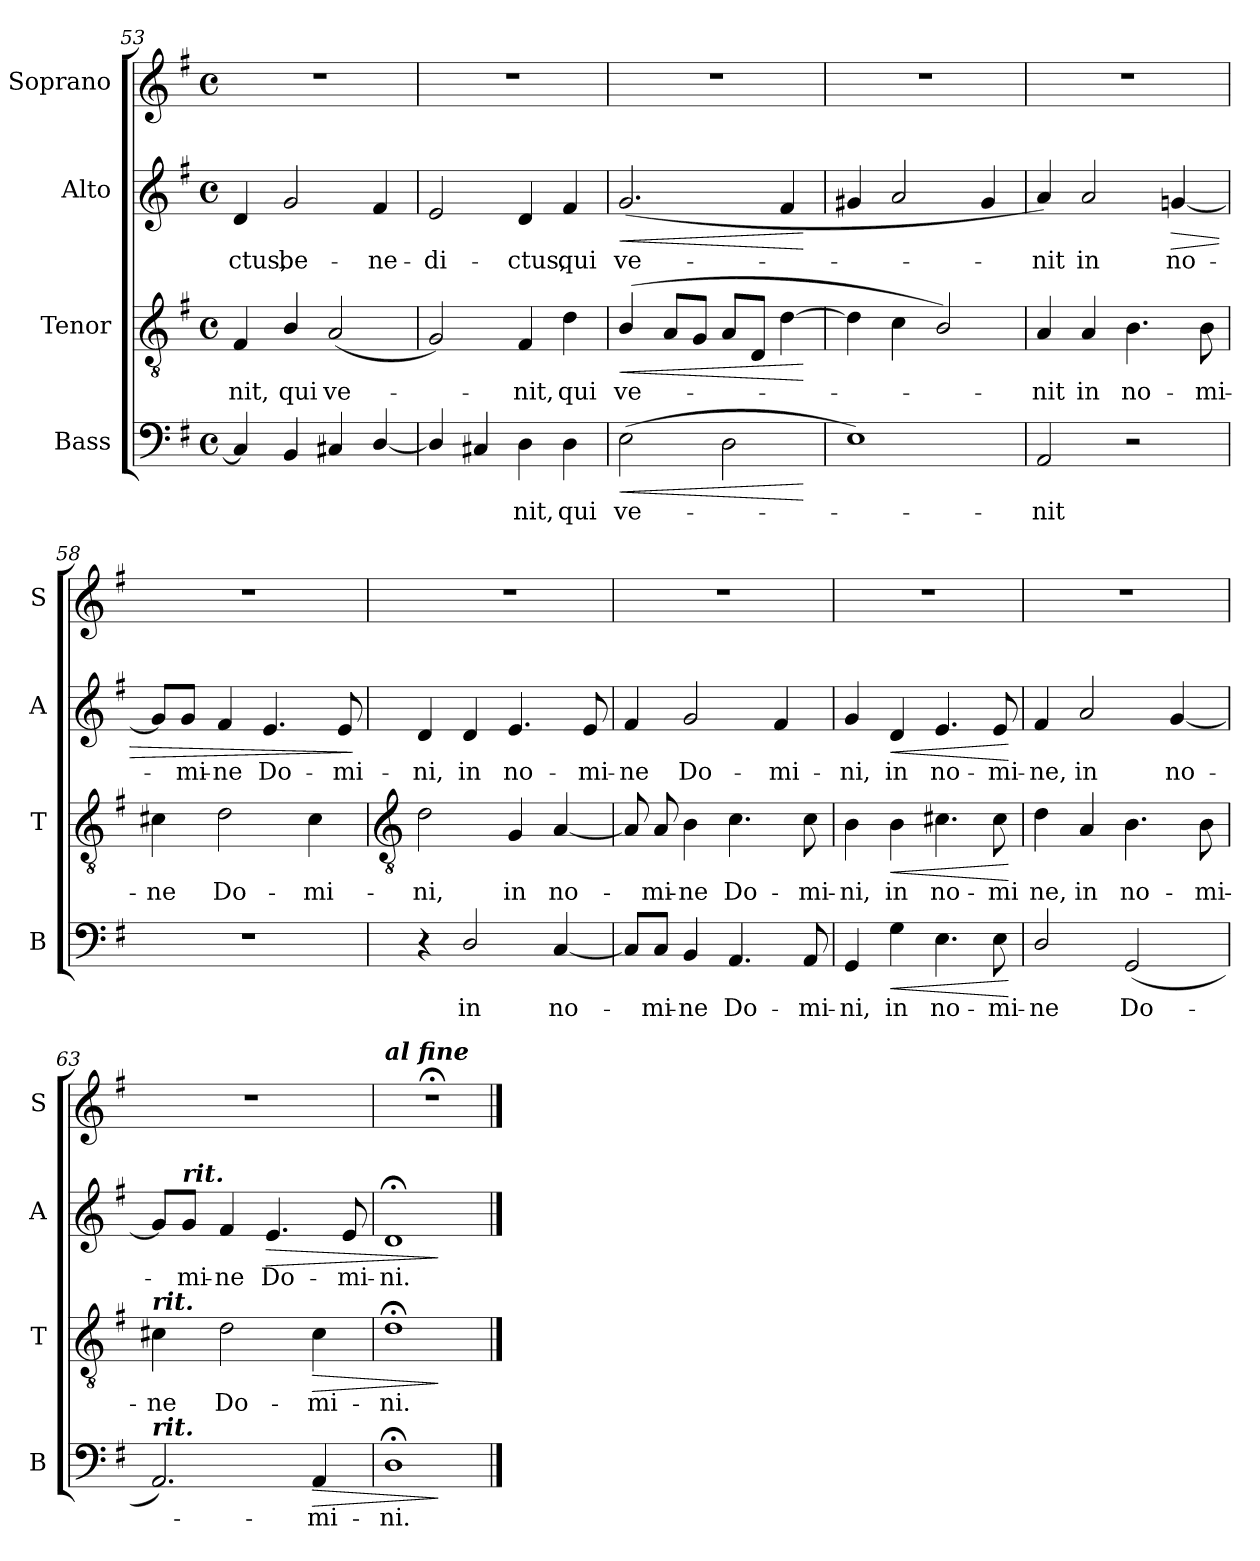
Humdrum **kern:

**kern	**text	**dynam	**kern	**text	**dynam	**kern	**text	**dynam	**kern
*part4	*part4	*part4	*part3	*part3	*part3	*part2	*part2	*part2	*part1
*staff4	*staff4	*staff4	*staff3	*staff3	*staff3	*staff2	*staff2	*staff2	*staff1
*I"Bass	*	*	*I"Tenor	*	*	*I"Alto	*	*	*I"Soprano
*I'B	*	*	*I'T	*	*	*I'A	*	*	*I'S
*clefF4	*	*	*clefGv2	*	*	*clefG2	*	*	*clefG2
*k[f#]	*	*	*k[f#]	*	*	*k[f#]	*	*	*k[f#]
*G:	*	*	*G:	*	*	*G:	*	*	*G:
*M4/4	*	*	*M4/4	*	*	*M4/4	*	*	*M4/4
*met(c)	*	*	*met(c)	*	*	*met(c)	*	*	*met(c)
=53	=53	=53	=53	=53	=53	=53	=53	=53	=53
!	!	!	!	!LO:LY:b	!	!	!LO:LY:b	!	!
4C]	.	.	4F#	nit,	.	4d	-ctus,	.	1r
!	!	!	!	!LO:LY:b	!	!	!LO:LY:b	!	!
4BB	.	.	4B/	qui	.	2g	be-	.	.
!	!	!	!	!LO:LY:b	!	!	!	!	!
4C#X	.	.	(<2A	ve-	.	.	.	.	.
!	!	!	!	!	!	!	!LO:LY:b	!	!
[4D/	.	.	.	.	.	4f#	-ne-	.	.
=54	=54	=54	=54	=54	=54	=54	=54	=54	=54
!	!	!	!	!	!	!	!LO:LY:b	!	!
4D/]	.	.	2G)	.	.	2e	-di-	.	1r
4C#X	.	.	.	.	.	.	.	.	.
!	!LO:LY:b	!	!	!LO:LY:b	!	!	!LO:LY:b	!	!
4D	nit,	.	4F#	nit,	.	4d	-ctus,	.	.
!	!LO:LY:b	!	!	!LO:LY:b	!	!	!LO:LY:b	!	!
4D	qui	.	4d	qui	.	4f#	qui	.	.
=55	=55	=55	=55	=55	=55	=55	=55	=55	=55
!	!LO:LY:b	!LO:HP:b	!	!LO:LY:b	!LO:HP:b	!	!LO:LY:b	!LO:HP:b	!
(>2E	ve-	<	(>4B/	ve-	<	(<2.g	ve-	<	1r
.	.	.	8AL	.	.	.	.	.	.
.	.	.	8GJ	.	.	.	.	.	.
2D	.	.	8AL	.	.	.	.	.	.
.	.	.	8DJ	.	.	.	.	.	.
.	.	.	[4d	.	.	4f#	.	.	.
.	.	[	.	.	[	.	.	[	.
=56	=56	=56	=56	=56	=56	=56	=56	=56	=56
1E)	.	.	4d]	.	.	4g#X	.	.	1r
.	.	.	4c	.	.	2a	.	.	.
.	.	.	2B/)	.	.	.	.	.	.
.	.	.	.	.	.	4g#	.	.	.
=57	=57	=57	=57	=57	=57	=57	=57	=57	=57
!	!LO:LY:b	!	!	!LO:LY:b	!	!	!LO:LY:b	!	!
2AA	nit	.	4A	nit	.	4a)	nit	.	1r
!	!	!	!	!LO:LY:b	!	!	!LO:LY:b	!	!
.	.	.	4A	in	.	2a	in	.	.
!	!	!	!	!LO:LY:b	!	!	!	!	!
2r	.	.	4.B	no-	.	.	.	.	.
!	!	!	!	!	!	!	!LO:LY:b	!LO:HP:b	!
.	.	.	.	.	.	[4gn	no-	>	.
!	!	!	!	!LO:LY:b	!	!	!	!	!
.	.	.	8B	-mi-	.	.	.	.	.
=58	=58	=58	=58	=58	=58	=58	=58	=58	=58
!	!	!	!	!LO:LY:b	!	!	!	!	!
1r	.	.	4c#X	-ne	.	8g/L]	.	.	1r
!	!	!	!	!	!	!	!LO:LY:b	!	!
.	.	.	.	.	.	8g/J	mi-	.	.
!	!	!	!	!LO:LY:b	!	!	!LO:LY:b	!	!
.	.	.	2d	Do-	.	4f#	-ne	.	.
!	!	!	!	!	!	!	!LO:LY:b	!	!
.	.	.	.	.	.	4.e	Do-	.	.
!	!	!	!	!LO:LY:b	!	!	!	!	!
.	.	.	4c#	-mi-	.	.	.	.	.
!	!	!	!	!	!	!	!LO:LY:b	!	!
.	.	.	.	.	.	8e	-mi-	.	.
.	.	.	.	.	.	.	.	]	.
!!LO:LB:g=z
=59	=59	=59	=59	=59	=59	=59	=59	=59	=59
*	*	*	*clefGv2	*	*	*	*	*	*
!	!	!	!	!LO:LY:b	!	!	!LO:LY:b	!	!
4r	.	.	2d	-ni,	.	4d	-ni,	.	1r
!	!LO:LY:b	!	!	!	!	!	!LO:LY:b	!	!
2D/	in	.	.	.	.	4d	in	.	.
!	!	!	!	!LO:LY:b	!	!	!LO:LY:b	!	!
.	.	.	4G	in	.	4.e	no-	.	.
!	!LO:LY:b	!	!	!LO:LY:b	!	!	!	!	!
[4C	no-	.	[4A	no-	.	.	.	.	.
!	!	!	!	!	!	!	!LO:LY:b	!	!
.	.	.	.	.	.	8e	-mi-	.	.
=60	=60	=60	=60	=60	=60	=60	=60	=60	=60
!	!	!	!	!	!	!	!LO:LY:b	!	!
8C/L]	.	.	8A]	.	.	4f#	-ne	.	1r
!	!LO:LY:b	!	!	!LO:LY:b	!	!	!	!	!
8C/J	mi-	.	8A	mi-	.	.	.	.	.
!	!LO:LY:b	!	!	!LO:LY:b	!	!	!LO:LY:b	!	!
4BB	-ne	.	4B	-ne	.	2g	Do-	.	.
!	!LO:LY:b	!	!	!LO:LY:b	!	!	!	!	!
4.AA	Do-	.	4.c	Do-	.	.	.	.	.
!	!	!	!	!	!	!	!LO:LY:b	!	!
.	.	.	.	.	.	4f#	-mi-	.	.
!	!LO:LY:b	!	!	!LO:LY:b	!	!	!	!	!
8AA	-mi-	.	8c	-mi-	.	.	.	.	.
=61	=61	=61	=61	=61	=61	=61	=61	=61	=61
!	!LO:LY:b	!	!	!LO:LY:b	!	!	!LO:LY:b	!	!
4GG	-ni,	.	4B	-ni,	.	4g	-ni,	.	1r
!	!LO:LY:b	!LO:HP:b	!	!LO:LY:b	!LO:HP:b	!	!LO:LY:b	!LO:HP:b	!
4G	in	<	4B	in	<	4d	in	<	.
!	!LO:LY:b	!	!	!LO:LY:b	!	!	!LO:LY:b	!	!
4.E	no-	.	4.c#X	no-	.	4.e	no-	.	.
!	!LO:LY:b	!	!	!LO:LY:b	!	!	!LO:LY:b	!	!
8E	-mi-	.	8c#	-mi	.	8e	-mi-	.	.
.	.	[	.	.	[	.	.	[	.
=62	=62	=62	=62	=62	=62	=62	=62	=62	=62
!	!LO:LY:b	!	!	!LO:LY:b	!	!	!LO:LY:b	!	!
2D/	-ne	.	4d	ne,	.	4f#	-ne,	.	1r
!	!	!	!	!LO:LY:b	!	!	!LO:LY:b	!	!
.	.	.	4A	in	.	2a	in	.	.
!	!LO:LY:b	!	!	!LO:LY:b	!	!	!	!	!
(<2GG	Do-	.	4.B	no-	.	.	.	.	.
!	!	!	!	!	!	!	!LO:LY:b	!	!
.	.	.	.	.	.	[4g	no-	.	.
!	!	!	!	!LO:LY:b	!	!	!	!	!
.	.	.	8B	-mi-	.	.	.	.	.
=63	=63	=63	=63	=63	=63	=63	=63	=63	=63
!	!	!	!LO:TX:a:Bi:t=rit.	!	!	!	!	!	!
!LO:TX:a:Bi:t=rit.	!	!	!	!	!	!	!	!	!
!	!	!	!	!LO:LY:b	!	!	!	!	!
2.AA)	.	.	4c#X	-ne	.	8g/L]	.	.	1r
!	!	!	!	!	!	!LO:TX:a:Bi:t=rit.	!	!	!
!	!	!	!	!	!	!	!LO:LY:b	!	!
.	.	.	.	.	.	8g/J	mi-	.	.
!	!	!	!	!LO:LY:b	!	!	!LO:LY:b	!	!
.	.	.	2d	Do-	.	4f#	-ne	.	.
!	!	!	!	!	!	!	!LO:LY:b	!LO:HP:b	!
.	.	.	.	.	.	4.e	Do-	>	.
!	!LO:LY:b	!LO:HP:b	!	!LO:LY:b	!LO:HP:b	!	!	!	!
4AA	-mi-	>	4c#	-mi-	>	.	.	.	.
!	!	!	!	!	!	!	!LO:LY:b	!	!
.	.	.	.	.	.	8e	-mi-	.	.
=64	=64	=64	=64	=64	=64	=64	=64	=64	=64
!	!	!	!	!	!	!	!	!	!LO:TX:a:Bi:t=al fine
!	!LO:LY:b	!	!	!LO:LY:b	!	!	!LO:LY:b	!	!
1D;<	-ni.	.	1d;<	-ni.	.	1d;<	-ni.	.	1r;<
.	.	]	.	.	]	.	.	]	.
==	==	==	==	==	==	==	==	==	==
*-	*-	*-	*-	*-	*-	*-	*-	*-	*-
